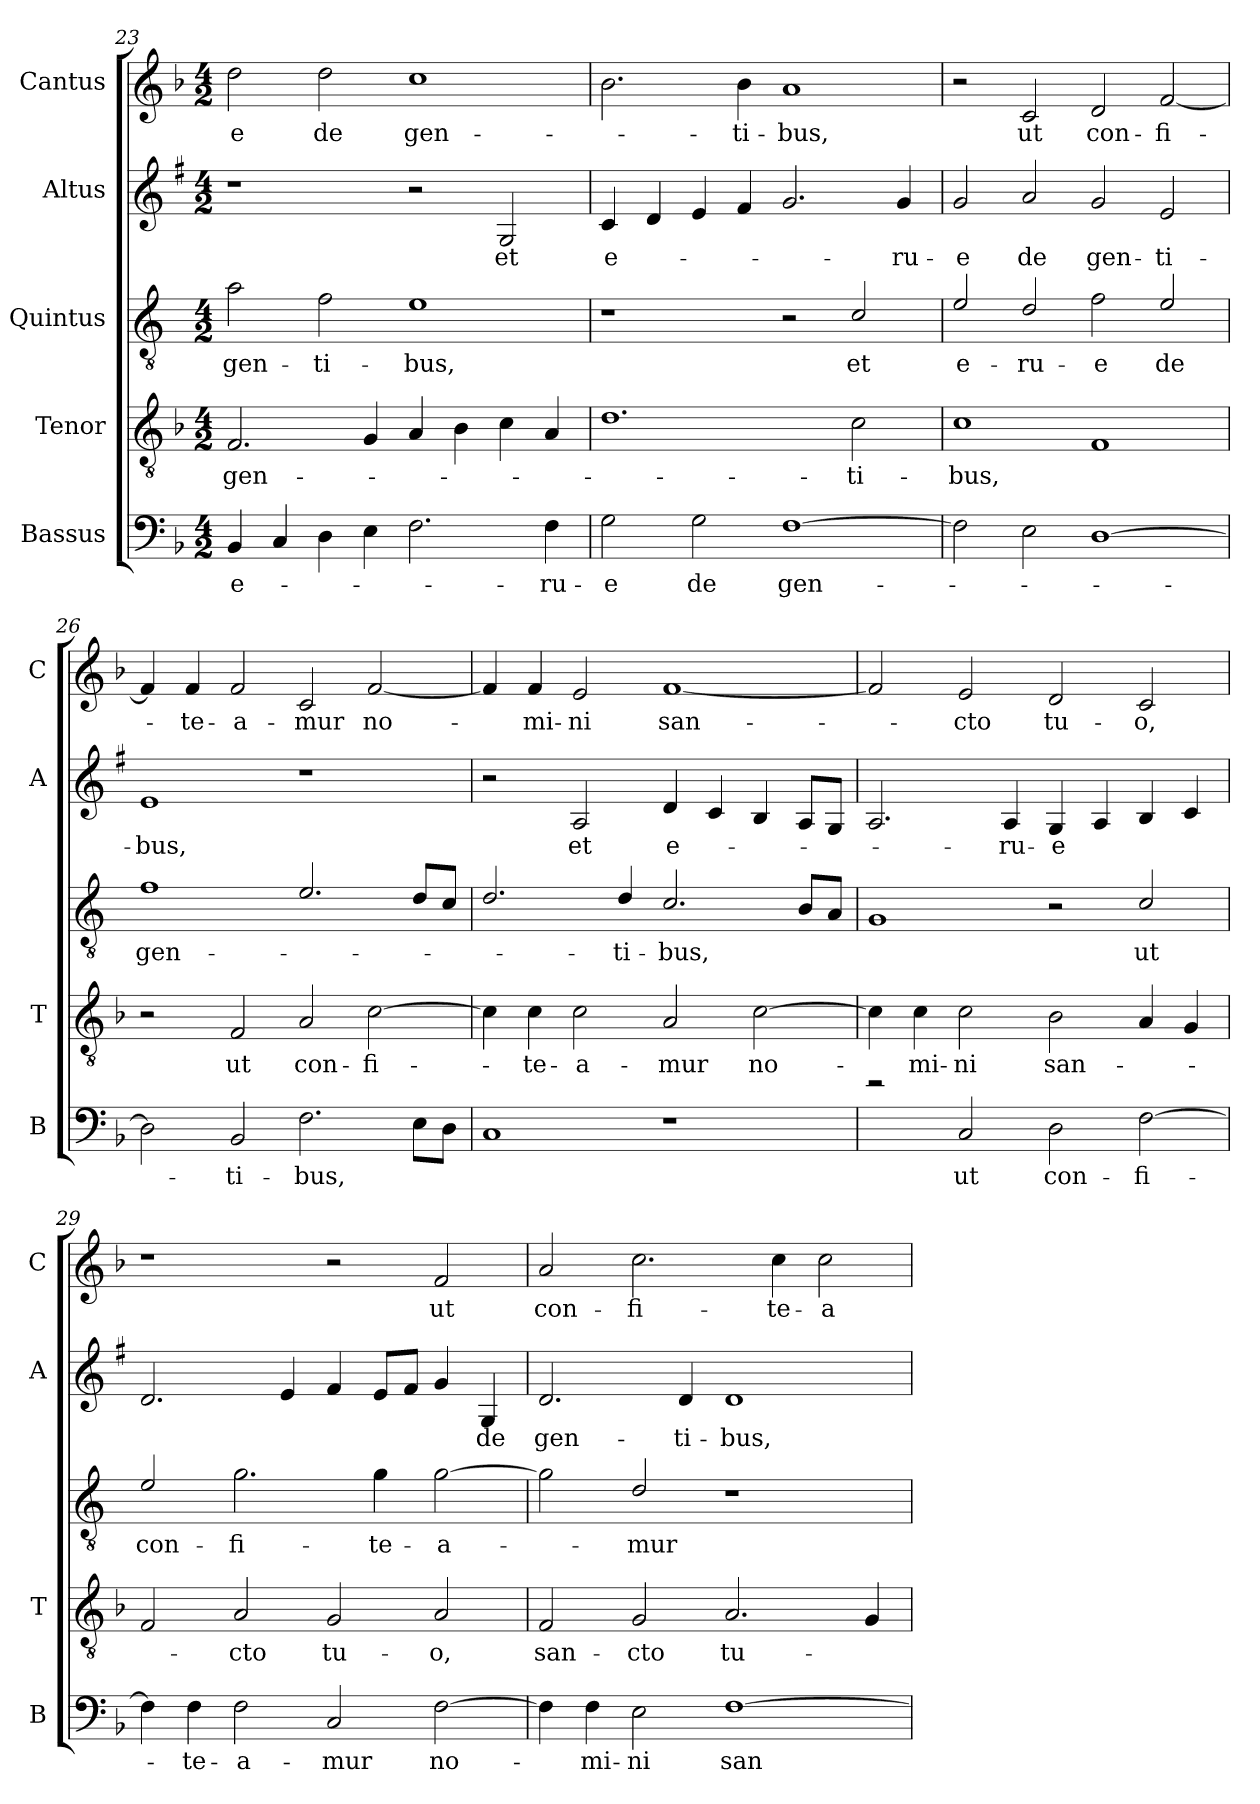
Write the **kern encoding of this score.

**kern	**text	**kern	**text	**kern	**text	**kern	**text	**kern	**text
*part5	*part5	*part4	*part4	*part3	*part3	*part2	*part2	*part1	*part1
*staff5	*staff5	*staff4	*staff4	*staff3	*staff3	*staff2	*staff2	*staff1	*staff1
*I"Bassus	*	*I"Tenor	*	*I"Quintus	*	*I"Altus	*	*I"Cantus	*
*I'B	*	*I'T	*	*	*	*I'A	*	*I'C	*
*clefF4	*	*clefGv2	*	*clefGv2	*	*clefG2	*	*clefG2	*
*	*	*	*	*ITrd4c7	*	*ITrd1c2	*	*	*
*k[b-]	*	*k[b-]	*	*k[b-]	*	*k[b-]	*	*k[b-]	*
*F:	*	*F:	*	*F:	*	*F:	*	*F:	*
*M4/2	*	*M4/2	*	*M4/2	*	*M4/2	*	*M4/2	*
=23	=23	=23	=23	=23	=23	=23	=23	=23	=23
!	!LO:LY:b	!	!LO:LY:b	!	!LO:LY:b	!	!	!	!LO:LY:b
4BB-/	e-	2.F/	gen-	2d\	gen-	1r	.	2dd\	-e
4C/	.	.	.	.	.	.	.	.	.
!	!	!	!	!	!LO:LY:b	!	!	!	!LO:LY:b
4D\	.	.	.	2B-\	-ti-	.	.	2dd\	de
4E\	.	4G/	.	.	.	.	.	.	.
!	!	!	!	!	!LO:LY:b	!	!	!	!LO:LY:b
2.F\	.	4A/	.	1A	-bus,	2r	.	1cc	gen-
.	.	4B-\	.	.	.	.	.	.	.
!	!	!	!	!	!	!	!LO:LY:b	!	!
.	.	4c\	.	.	.	2F/	et	.	.
!	!LO:LY:b	!	!	!	!	!	!	!	!
4F\	-ru-	4A/	.	.	.	.	.	.	.
!!LO:LB:g=z
=24	=24	=24	=24	=24	=24	=24	=24	=24	=24
!	!LO:LY:b	!	!	!	!	!	!LO:LY:b	!	!
2G\	-e	1.d	.	1r	.	4B-/	e-	2.b-\	.
.	.	.	.	.	.	4c/	.	.	.
!	!LO:LY:b	!	!	!	!	!	!	!	!
2G\	de	.	.	.	.	4d/	.	.	.
!	!	!	!	!	!	!	!	!	!LO:LY:b
.	.	.	.	.	.	4e/	.	4b-\	-ti-
!	!LO:LY:b	!	!	!	!	!	!	!	!LO:LY:b
[1F	gen-	.	.	2r	.	2.f/	.	1a	-bus,
!	!	!	!LO:LY:b	!	!LO:LY:b	!	!	!	!
.	.	2c\	-ti-	2F/	et	.	.	.	.
!	!	!	!	!	!	!	!LO:LY:b	!	!
.	.	.	.	.	.	4f/	-ru-	.	.
=25	=25	=25	=25	=25	=25	=25	=25	=25	=25
!	!	!	!LO:LY:b	!	!LO:LY:b	!	!LO:LY:b	!	!
2F\]	.	1c	-bus,	2A/	e-	2f/	-e	2r	.
!	!	!	!	!	!LO:LY:b	!	!LO:LY:b	!	!LO:LY:b
2E\	.	.	.	2G/	-ru-	2g/	de	2c/	ut
!	!	!	!	!	!LO:LY:b	!	!LO:LY:b	!	!LO:LY:b
[1D	.	1F	.	2B-\	-e	2f/	gen-	2d/	con-
!	!	!	!	!	!LO:LY:b	!	!LO:LY:b	!	!LO:LY:b
.	.	.	.	2A/	de	2d/	-ti-	[2f/	-fi-
=26	=26	=26	=26	=26	=26	=26	=26	=26	=26
!	!	!	!	!	!LO:LY:b	!	!LO:LY:b	!	!
2D\]	.	2r	.	1B-	gen-	1d	-bus,	4f/]	.
!	!	!	!	!	!	!	!	!	!LO:LY:b
.	.	.	.	.	.	.	.	4f/	-te-
!	!LO:LY:b	!	!LO:LY:b	!	!	!	!	!	!LO:LY:b
2BB-/	-ti-	2F/	ut	.	.	.	.	2f/	-a-
!	!LO:LY:b	!	!LO:LY:b	!	!	!	!	!	!LO:LY:b
2.F\	-bus,	2A/	con-	2.A/	.	1r	.	2c/	-mur
!	!	!	!LO:LY:b	!	!	!	!	!	!LO:LY:b
.	.	[2c\	-fi-	.	.	.	.	[2f/	no-
8E\L	.	.	.	8G/L	.	.	.	.	.
8D\J	.	.	.	8F/J	.	.	.	.	.
=27	=27	=27	=27	=27	=27	=27	=27	=27	=27
1C	.	4c\]	.	2.G/	.	2r	.	4f/]	.
!	!	!	!LO:LY:b	!	!	!	!	!	!LO:LY:b
.	.	4c\	-te-	.	.	.	.	4f/	-mi-
!	!	!	!LO:LY:b	!	!	!	!LO:LY:b	!	!LO:LY:b
.	.	2c\	-a-	.	.	2G/	et	2e/	-ni
!	!	!	!	!	!LO:LY:b	!	!	!	!
.	.	.	.	4G/	-ti-	.	.	.	.
!	!	!	!LO:LY:b	!	!LO:LY:b	!	!LO:LY:b	!	!LO:LY:b
1r	.	2A/	-mur	2.F/	-bus,	4c/	e-	[1f	san-
.	.	.	.	.	.	4B-/	.	.	.
!	!	!	!LO:LY:b	!	!	!	!	!	!
.	.	[2c\	no-	.	.	4A/	.	.	.
.	.	.	.	8E/L	.	8G/L	.	.	.
.	.	.	.	8D/J	.	8F/J	.	.	.
=28	=28	=28	=28	=28	=28	=28	=28	=28	=28
2rf	.	4c\]	.	1C	.	2.G/	.	2f/]	.
!	!	!	!LO:LY:b	!	!	!	!	!	!
.	.	4c\	-mi-	.	.	.	.	.	.
!	!LO:LY:b	!	!LO:LY:b	!	!	!	!	!	!LO:LY:b
2C/	ut	2c\	-ni	.	.	.	.	2e/	-cto
!	!	!	!	!	!	!	!LO:LY:b	!	!
.	.	.	.	.	.	4G/	-ru-	.	.
!	!LO:LY:b	!	!LO:LY:b	!	!	!	!LO:LY:b	!	!LO:LY:b
2D\	con-	2B-\	san-	2r	.	4F/	-e	2d/	tu-
.	.	.	.	.	.	4G/	.	.	.
!	!LO:LY:b	!	!	!	!LO:LY:b	!	!	!	!LO:LY:b
[2F\	-fi-	4A/	.	2F/	ut	4A/	.	2c/	-o,
.	.	4G/	.	.	.	4B-/	.	.	.
=29	=29	=29	=29	=29	=29	=29	=29	=29	=29
!	!	!	!	!	!LO:LY:b	!	!	!	!
4F\]	.	2F/	.	2A/	con-	2.c/	.	1r	.
!	!LO:LY:b	!	!	!	!	!	!	!	!
4F\	-te-	.	.	.	.	.	.	.	.
!	!LO:LY:b	!	!LO:LY:b	!	!LO:LY:b	!	!	!	!
2F\	-a-	2A/	-cto	2.c\	-fi-	.	.	.	.
.	.	.	.	.	.	4d/	.	.	.
!	!LO:LY:b	!	!LO:LY:b	!	!	!	!	!	!
2C/	-mur	2G/	tu-	.	.	4e/	.	2r	.
!	!	!	!	!	!LO:LY:b	!	!	!	!
.	.	.	.	4c\	-te-	8d/L	.	.	.
.	.	.	.	.	.	8e/J	.	.	.
!	!LO:LY:b	!	!LO:LY:b	!	!LO:LY:b	!	!	!	!LO:LY:b
[2F\	no-	2A/	-o,	[2c\	-a-	4f/	.	2f/	ut
!	!	!	!	!	!	!	!LO:LY:b	!	!
.	.	.	.	.	.	4F/	de	.	.
!!LO:LB:g=z
=30	=30	=30	=30	=30	=30	=30	=30	=30	=30
!	!	!	!LO:LY:b	!	!	!	!LO:LY:b	!	!LO:LY:b
4F\]	.	2F/	san-	2c\]	.	2.c/	gen-	2a/	con-
!	!LO:LY:b	!	!	!	!	!	!	!	!
4F\	-mi-	.	.	.	.	.	.	.	.
!	!LO:LY:b	!	!LO:LY:b	!	!LO:LY:b	!	!	!	!LO:LY:b
2E\	-ni	2G/	-cto	2G/	-mur	.	.	2.cc\	-fi-
!	!	!	!	!	!	!	!LO:LY:b	!	!
.	.	.	.	.	.	4c/	-ti-	.	.
!	!LO:LY:b	!	!LO:LY:b	!	!	!	!LO:LY:b	!	!
[1F	san-	2.A/	tu-	1r	.	1c	-bus,	.	.
!	!	!	!	!	!	!	!	!	!LO:LY:b
.	.	.	.	.	.	.	.	4cc\	-te-
!	!	!	!	!	!	!	!	!	!LO:LY:b
.	.	.	.	.	.	.	.	2cc\	-a-
.	.	4G/	.	.	.	.	.	.	.
=	=	=	=	=	=	=	=	=	=
*-	*-	*-	*-	*-	*-	*-	*-	*-	*-
